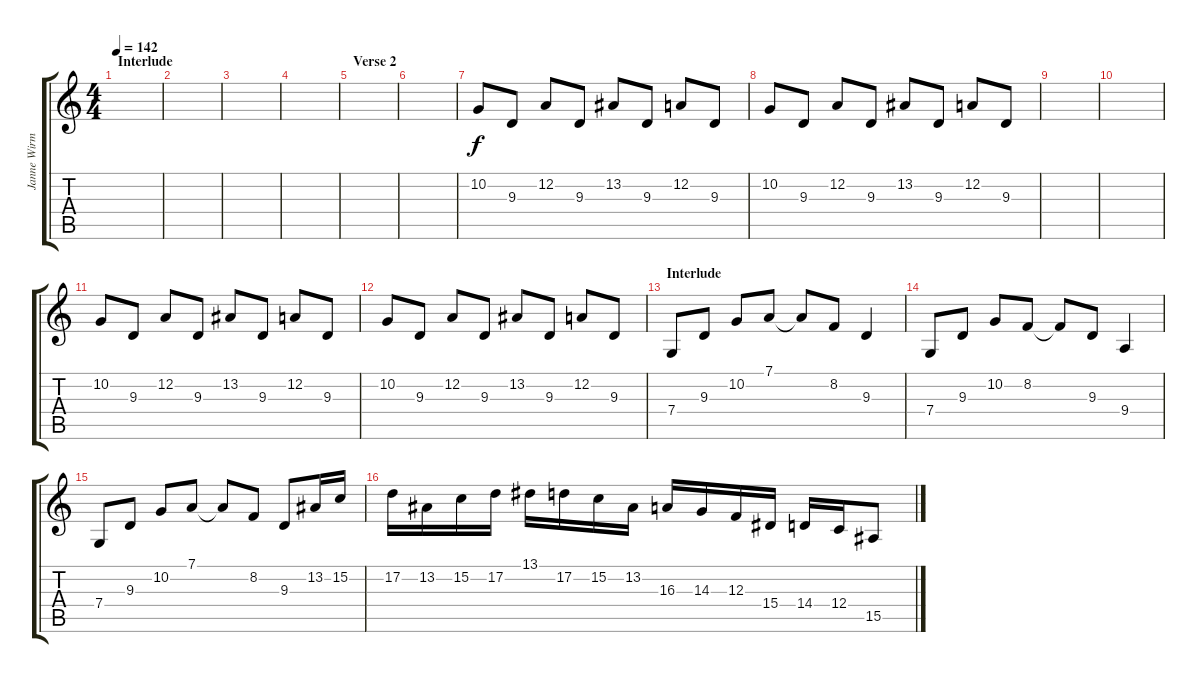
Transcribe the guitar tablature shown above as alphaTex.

\track ("Janne Wirman (verse)" "Janne Wirm") {instrument tremolostrings}
\staff {score tabs}
\tuning (D4 A3 F3 C3 G2 D2) {hide}
\ts (4 4)
\section ("" "Interlude")
\tempo 142
\clef g2
\ks c
|
|
|
|
\section ("" "Verse 2")
|
|
10.2.8 9.3.8 12.2.8 9.3.8 13.2.8 9.3.8 12.2.8 9.3.8 |
10.2.8 9.3.8 12.2.8 9.3.8 13.2.8 9.3.8 12.2.8 9.3.8 |
|
|
10.2.8{volume 15} 9.3.8 12.2.8 9.3.8 13.2.8 9.3.8 12.2.8 9.3.8 |
10.2.8 9.3.8 12.2.8 9.3.8 13.2.8 9.3.8 12.2.8 9.3.8 |
\section ("" "Interlude")
7.4.8 9.3.8 10.2.8 7.1.8 7.1{t}.8 8.2.8 9.3.4 |
7.4.8 9.3.8 10.2.8 8.2.8 8.2{t}.8 9.3.8 9.4.4 |
7.4.8 9.3.8 10.2.8 7.1.8 7.1{t}.8 8.2.8 9.3.8 13.2.16 15.2.16 |
17.2.16 13.2.16 15.2.16 17.2.16 13.1.16 17.2.16 15.2.16 13.2.16 16.3.16 14.3.16 12.3.16 15.4.16 14.4.16 12.4.16 15.5.8
